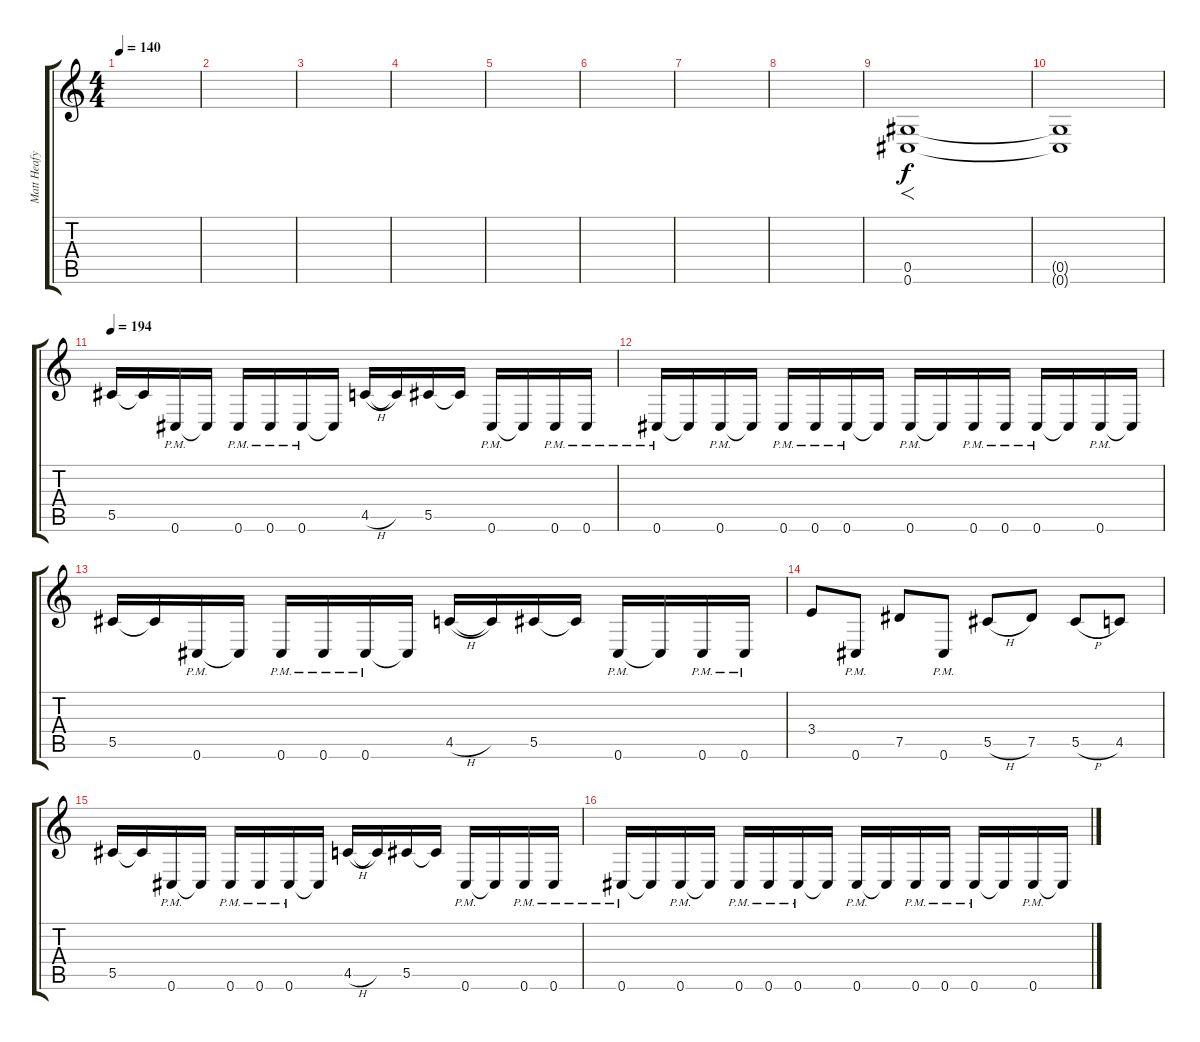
\track ("Matt Heafy" "Matt Heafy") {instrument distortionguitar}
\staff {score tabs}
\tuning (Eb4 Bb3 Gb3 Db3 Ab2 Db2) {hide}
\ts (4 4)
\tempo 140
\clef g2
\ks c
|
|
|
|
|
|
|
|
(0.5 0.6).1{f} |
(0.5{t} 0.6{t}).1 |
\tempo 194
5.5.16 5.5{t}.16 0.6{pm}.16 0.6{t}.16 0.6{pm}.16 0.6{pm}.16 0.6{pm}.16 0.6{t}.16 4.5{h}.16 4.5{t}.16 5.5.16 5.5{t}.16 0.6{pm}.16 0.6{t}.16 0.6{pm}.16 0.6{pm}.16 |
0.6{pm}.16 0.6{t}.16 0.6{pm}.16 0.6{t}.16 0.6{pm}.16 0.6{pm}.16 0.6{pm}.16 0.6{t}.16 0.6{pm}.16 0.6{t}.16 0.6{pm}.16 0.6{pm}.16 0.6{pm}.16 0.6{t}.16 0.6{pm}.16 0.6{t}.16 |
5.5.16 5.5{t}.16 0.6{pm}.16 0.6{t}.16 0.6{pm}.16 0.6{pm}.16 0.6{pm}.16 0.6{t}.16 4.5{h}.16 4.5{t}.16 5.5.16 5.5{t}.16 0.6{pm}.16 0.6{t}.16 0.6{pm}.16 0.6{pm}.16 |
3.4.8 0.6{pm}.8 7.5.8 0.6{pm}.8 5.5{h}.8 7.5.8 5.5{h}.8 4.5.8 |
5.5.16 5.5{t}.16 0.6{pm}.16 0.6{t}.16 0.6{pm}.16 0.6{pm}.16 0.6{pm}.16 0.6{t}.16 4.5{h}.16 4.5{t}.16 5.5.16 5.5{t}.16 0.6{pm}.16 0.6{t}.16 0.6{pm}.16 0.6{pm}.16 |
0.6{pm}.16 0.6{t}.16 0.6{pm}.16 0.6{t}.16 0.6{pm}.16 0.6{pm}.16 0.6{pm}.16 0.6{t}.16 0.6{pm}.16 0.6{t}.16 0.6{pm}.16 0.6{pm}.16 0.6{pm}.16 0.6{t}.16 0.6{pm}.16 0.6{t}.16
